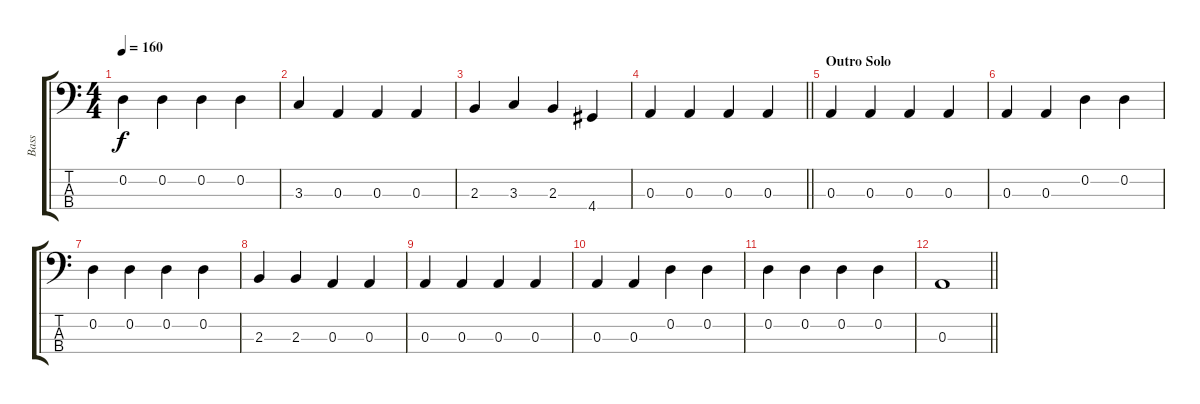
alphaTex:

\track ("Bass" "Bass") {instrument acousticbass}
\staff {score tabs}
\tuning (G2 D2 A1 E1) {hide}
\ts (4 4)
\tempo 160
\clef f4
\ks c
0.2.4{dy f} 0.2.4 0.2.4 0.2.4 |
3.3.4 0.3.4 0.3.4 0.3.4 |
2.3.4 3.3.4 2.3.4 4.4.4 |
\barLineRight lightlight
0.3.4 0.3.4 0.3.4 0.3.4 |
\section ("" "Outro Solo")
0.3.4 0.3.4 0.3.4 0.3.4 |
0.3.4 0.3.4 0.2.4 0.2.4 |
0.2.4 0.2.4 0.2.4 0.2.4 |
2.3.4 2.3.4 0.3.4 0.3.4 |
0.3.4 0.3.4 0.3.4 0.3.4 |
0.3.4 0.3.4 0.2.4 0.2.4 |
0.2.4 0.2.4 0.2.4 0.2.4 |
\barLineRight lightlight
0.3.1
